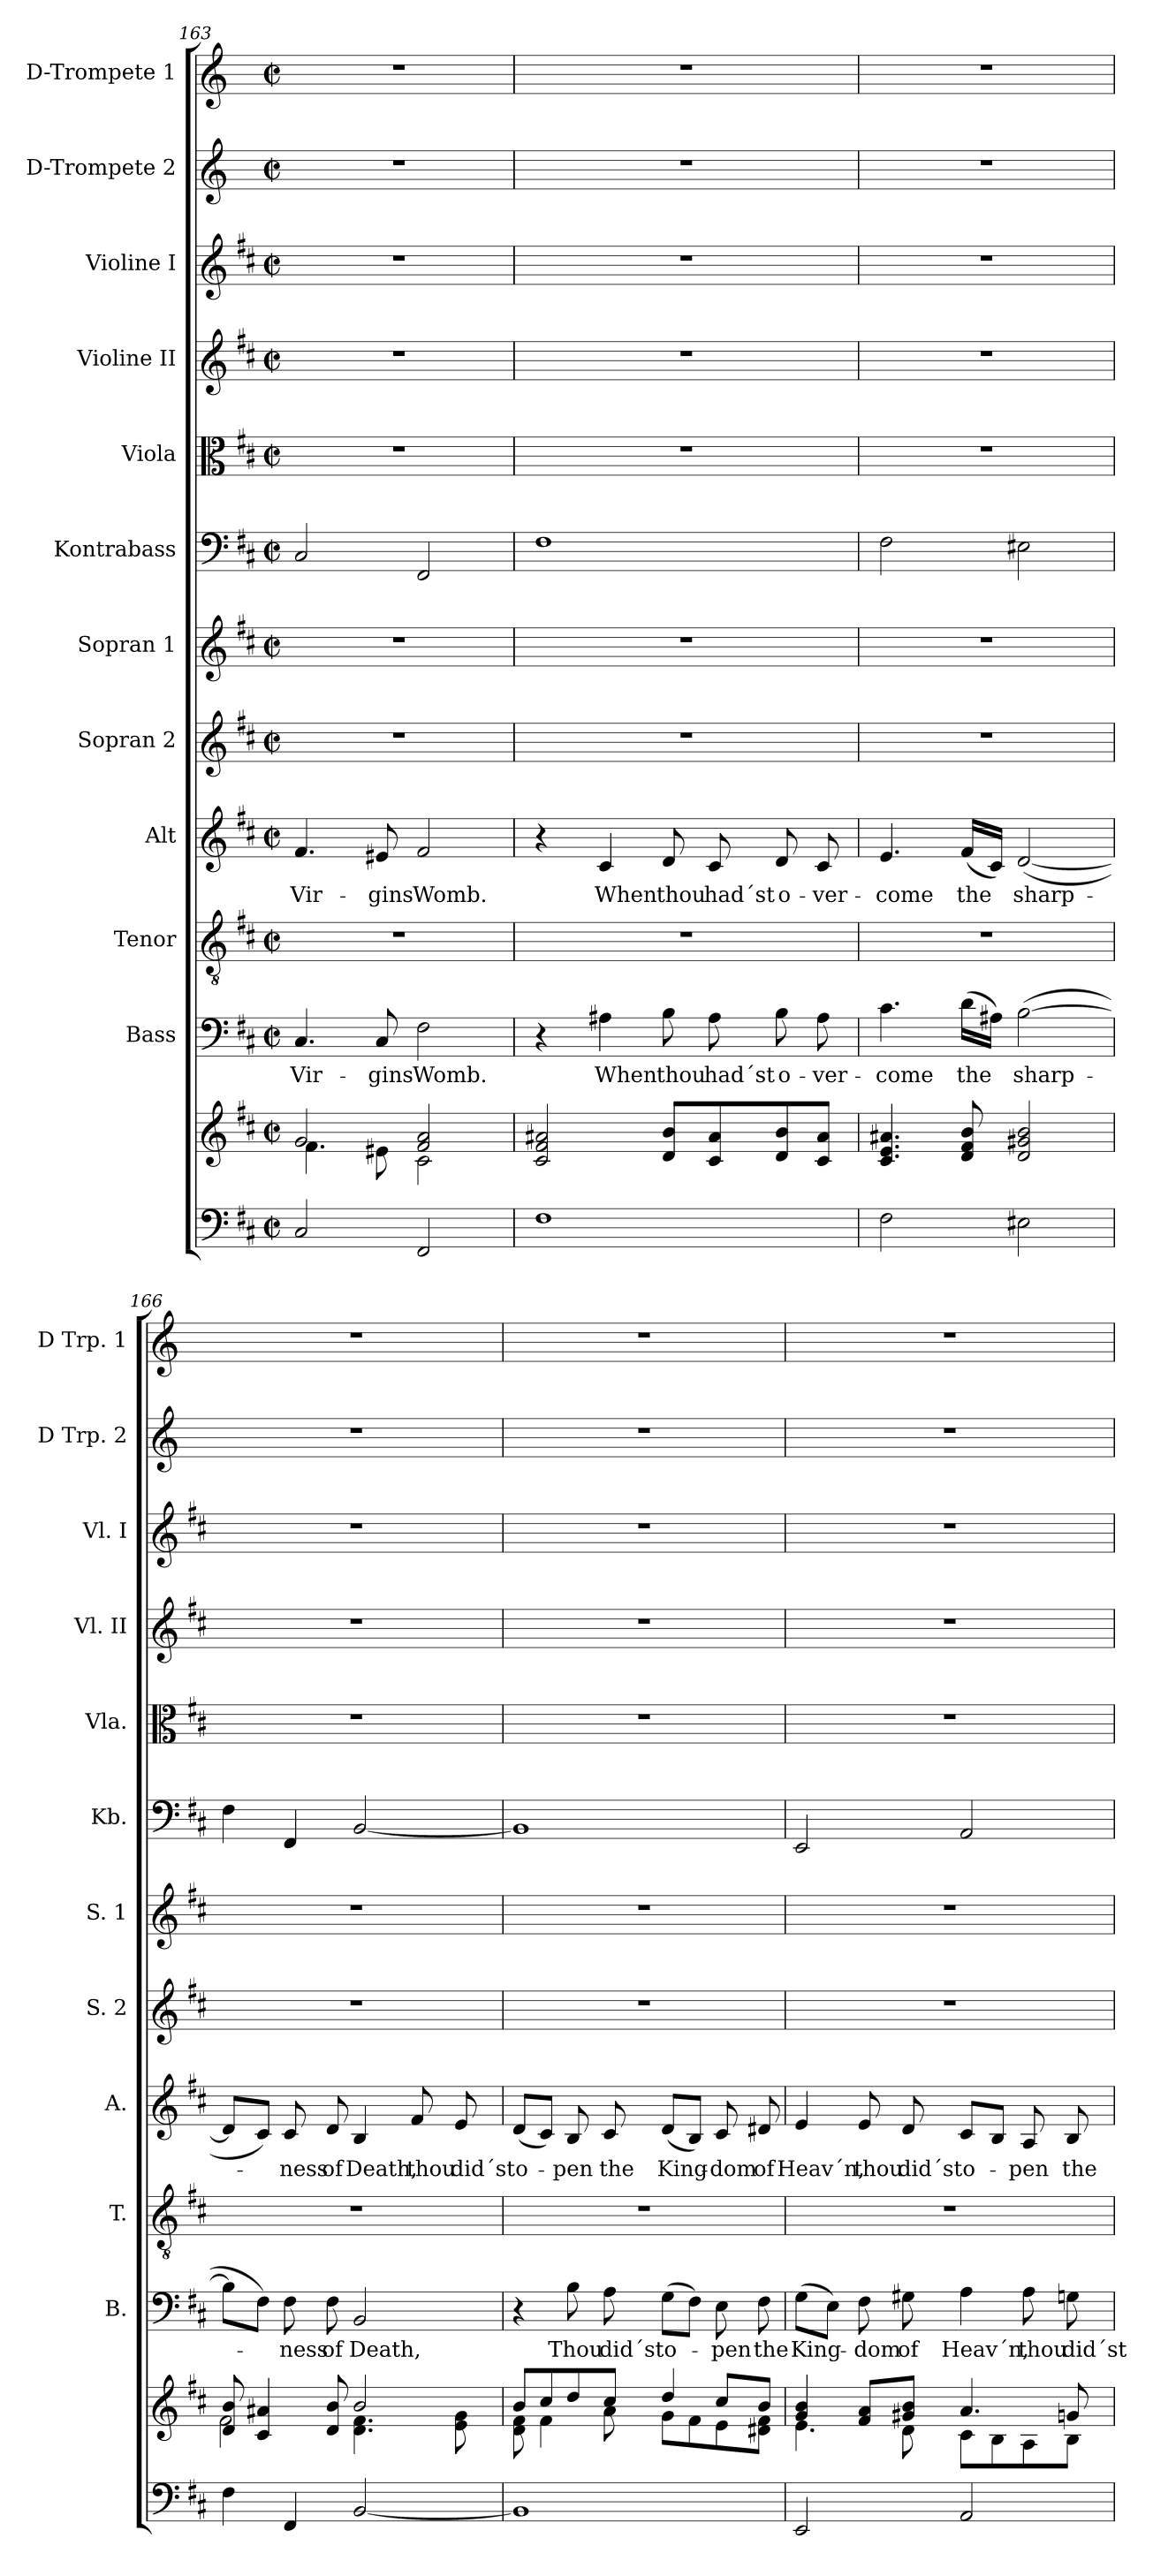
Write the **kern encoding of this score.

**kern	**kern	**kern	**text	**kern	**kern	**text	**kern	**kern	**kern	**kern	**kern	**kern	**kern	**kern
*part12	*part12	*part11	*part11	*part10	*part9	*part9	*part8	*part7	*part6	*part5	*part4	*part3	*part2	*part1
*staff13	*staff12	*staff11	*staff11	*staff10	*staff9	*staff9	*staff8	*staff7	*staff6	*staff5	*staff4	*staff3	*staff2	*staff1
*	*	*I"Bass	*	*I"Tenor	*I"Alt	*	*I"Sopran 2	*I"Sopran 1	*I"Kontrabass	*I"Viola	*I"Violine II	*I"Violine I	*I"D-Trompete 2	*I"D-Trompete 1
*	*	*I'B.	*	*I'T.	*I'A.	*	*I'S. 2	*I'S. 1	*I'Kb.	*I'Vla.	*I'Vl. II	*I'Vl. I	*I'D Trp. 2	*I'D Trp. 1
*clefF4	*clefG2	*clefF4	*	*clefGv2	*clefG2	*	*clefG2	*clefG2	*clefF4	*clefC3	*clefG2	*clefG2	*clefG2	*clefG2
*	*	*	*	*	*	*	*	*	*ITrd7c12	*	*	*	*ITrd-1c-2	*ITrd-1c-2
*k[f#c#]	*k[f#c#]	*k[f#c#]	*	*k[f#c#]	*k[f#c#]	*	*k[f#c#]	*k[f#c#]	*k[f#c#]	*k[f#c#]	*k[f#c#]	*k[f#c#]	*k[f#c#]	*k[f#c#]
*D:	*D:	*D:	*	*D:	*D:	*	*D:	*D:	*D:	*D:	*D:	*D:	*D:	*D:
*M2/2	*M2/2	*M2/2	*	*M2/2	*M2/2	*	*M2/2	*M2/2	*M2/2	*M2/2	*M2/2	*M2/2	*M2/2	*M2/2
*met(c|)	*met(c|)	*met(c|)	*	*met(c|)	*met(c|)	*	*met(c|)	*met(c|)	*met(c|)	*met(c|)	*met(c|)	*met(c|)	*met(c|)	*met(c|)
=163	=163	=163	=163	=163	=163	=163	=163	=163	=163	=163	=163	=163	=163	=163
*	*^	*	*	*	*	*	*	*	*	*	*	*	*	*
!	!	!	!	!LO:LY:b	!	!	!LO:LY:b	!	!	!	!	!	!	!	!
2C#/	2g/	4.f#\	4.C#/	Vir-	1r	4.f#/	Vir-	1r	1r	2CC#/	1r	1r	1r	1r	1r
!	!	!	!	!LO:LY:b	!	!	!LO:LY:b	!	!	!	!	!	!	!	!
.	.	8e#X\	8C#/	-gins	.	8e#X/	-gins	.	.	.	.	.	.	.	.
!	!	!	!	!LO:LY:b	!	!	!LO:LY:b	!	!	!	!	!	!	!	!
2FF#/	2f#/ 2a/	2c#\	2F#\	Womb.	.	2f#/	Womb.	.	.	2FFF#/	.	.	.	.	.
*	*v	*v	*	*	*	*	*	*	*	*	*	*	*	*	*
=164	=164	=164	=164	=164	=164	=164	=164	=164	=164	=164	=164	=164	=164	=164
1F#	2c#/ 2f#/ 2a#X/	4r	.	1r	4r	.	1r	1r	1FF#	1r	1r	1r	1r	1r
!	!	!	!LO:LY:b	!	!	!LO:LY:b	!	!	!	!	!	!	!	!
.	.	4A#X\	When	.	4c#/	When	.	.	.	.	.	.	.	.
!	!	!	!LO:LY:b	!	!	!LO:LY:b	!	!	!	!	!	!	!	!
.	8d/ 8b/L	8B\	thou	.	8d/	thou	.	.	.	.	.	.	.	.
!	!	!	!LO:LY:b	!	!	!LO:LY:b	!	!	!	!	!	!	!	!
.	8c#/ 8a#/	8A#\	had´st	.	8c#/	had´st	.	.	.	.	.	.	.	.
!	!	!	!LO:LY:b	!	!	!LO:LY:b	!	!	!	!	!	!	!	!
.	8d/ 8b/	8B\	o-	.	8d/	o-	.	.	.	.	.	.	.	.
!	!	!	!LO:LY:b	!	!	!LO:LY:b	!	!	!	!	!	!	!	!
.	8c#/ 8a#/J	8A#\	-ver-	.	8c#/	-ver-	.	.	.	.	.	.	.	.
!!LO:PB:g=z
=165	=165	=165	=165	=165	=165	=165	=165	=165	=165	=165	=165	=165	=165	=165
!	!	!	!LO:LY:b	!	!	!LO:LY:b	!	!	!	!	!	!	!	!
2F#\	4.c#/ 4.e/ 4.a#X/	4.c#\	-come	1r	4.e/	-come	1r	1r	2FF#\	1r	1r	1r	1r	1r
!	!	!	!LO:LY:b	!	!	!LO:LY:b	!	!	!	!	!	!	!	!
.	8d/ 8f#/ 8b/	(>16d\LL	the	.	(<16f#/LL	the	.	.	.	.	.	.	.	.
.	.	16A#X\JJ)	.	.	16c#/JJ)	.	.	.	.	.	.	.	.	.
!	!	!	!LO:LY:b	!	!	!LO:LY:b	!	!	!	!	!	!	!	!
2E#X\	2d/ 2g#X/ 2b/	(>[2B\	sharp-	.	([2d/	sharp-	.	.	2EE#X\	.	.	.	.	.
=166	=166	=166	=166	=166	=166	=166	=166	=166	=166	=166	=166	=166	=166	=166
*	*^	*	*	*	*	*	*	*	*	*	*	*	*	*
4F#\	8d/ 8b/	2f#\	8B\L]	.	1r	8d/L]	.	1r	1r	4FF#\	1r	1r	1r	1r	1r
.	4c#/ 4a#X/	.	8F#\J)	.	.	8c#/J)	.	.	.	.	.	.	.	.	.
!	!	!	!	!LO:LY:b	!	!	!LO:LY:b	!	!	!	!	!	!	!	!
4FF#/	.	.	8F#\	-ness	.	8c#/	-ness	.	.	4FFF#/	.	.	.	.	.
!	!	!	!	!LO:LY:b	!	!	!LO:LY:b	!	!	!	!	!	!	!	!
.	8d/ 8b/	.	8F#\	of	.	8d/	of	.	.	.	.	.	.	.	.
!	!	!	!	!LO:LY:b	!	!	!LO:LY:b	!	!	!	!	!	!	!	!
[2BB/	2b/	4.d\ 4.f#\	2BB/	Death,	.	4B/	Death,	.	.	[2BBB/	.	.	.	.	.
!	!	!	!	!	!	!	!LO:LY:b	!	!	!	!	!	!	!	!
.	.	.	.	.	.	8f#/	thou	.	.	.	.	.	.	.	.
!	!	!	!	!	!	!	!LO:LY:b	!	!	!	!	!	!	!	!
.	.	8e\ 8g\	.	.	.	8e/	did´st	.	.	.	.	.	.	.	.
=167	=167	=167	=167	=167	=167	=167	=167	=167	=167	=167	=167	=167	=167	=167	=167
!	!	!	!	!	!	!	!LO:LY:b	!	!	!	!	!	!	!	!
1BB]	8b/L	8d\ 8f#\	4r	.	1r	(<8d/L	o-	1r	1r	1BBB]	1r	1r	1r	1r	1r
.	8cc#/	4f#\	.	.	.	8c#/J)	.	.	.	.	.	.	.	.	.
!	!	!	!	!LO:LY:b	!	!	!LO:LY:b	!	!	!	!	!	!	!	!
.	8dd/	.	8B\	Thou	.	8B/	-pen	.	.	.	.	.	.	.	.
!	!	!	!	!LO:LY:b	!	!	!LO:LY:b	!	!	!	!	!	!	!	!
.	8cc#/J	8a\	8A\	did´st	.	8c#/	the	.	.	.	.	.	.	.	.
!	!	!	!	!LO:LY:b	!	!	!LO:LY:b	!	!	!	!	!	!	!	!
.	4dd/	8g\L	(>8G\L	o-	.	(<8d/L	King-	.	.	.	.	.	.	.	.
.	.	8f#\	8F#\J)	.	.	8B/J)	.	.	.	.	.	.	.	.	.
!	!	!	!	!LO:LY:b	!	!	!LO:LY:b	!	!	!	!	!	!	!	!
.	8cc#/L	8e\	8E\	-pen	.	8c#/	-dom	.	.	.	.	.	.	.	.
!	!	!	!	!LO:LY:b	!	!	!LO:LY:b	!	!	!	!	!	!	!	!
.	8b/J	8d#X\ 8f#\J	8F#\	the	.	8d#X/	of	.	.	.	.	.	.	.	.
!!LO:PB:g=z
=168	=168	=168	=168	=168	=168	=168	=168	=168	=168	=168	=168	=168	=168	=168	=168
!	!	!	!	!LO:LY:b	!	!	!LO:LY:b	!	!	!	!	!	!	!	!
2EE/	4g/ 4b/	4.e\	(>8G\L	King-	1r	4e/	Heav´n,	1r	1r	2EEE/	1r	1r	1r	1r	1r
.	.	.	8E\J)	.	.	.	.	.	.	.	.	.	.	.	.
!	!	!	!	!LO:LY:b	!	!	!LO:LY:b	!	!	!	!	!	!	!	!
.	8f#/ 8a/L	.	8F#\	-dom	.	8e/	thou	.	.	.	.	.	.	.	.
!	!	!	!	!LO:LY:b	!	!	!LO:LY:b	!	!	!	!	!	!	!	!
.	8g#X/ 8b/J	8d\	8G#X\	of	.	8d/	did´st	.	.	.	.	.	.	.	.
!	!	!	!	!LO:LY:b	!	!	!LO:LY:b	!	!	!	!	!	!	!	!
2AA/	4.a/	8c#\L	4A\	Heav´n,	.	8c#/L	o-	.	.	2AAA/	.	.	.	.	.
.	.	8B\	.	.	.	8B/J	.	.	.	.	.	.	.	.	.
!	!	!	!	!LO:LY:b	!	!	!LO:LY:b	!	!	!	!	!	!	!	!
.	.	8A\	8A\	thou	.	8A/	-pen	.	.	.	.	.	.	.	.
!	!	!	!	!LO:LY:b	!	!	!LO:LY:b	!	!	!	!	!	!	!	!
.	8gn/	8B\J	8Gn\	did´st	.	8B/	the	.	.	.	.	.	.	.	.
*	*v	*v	*	*	*	*	*	*	*	*	*	*	*	*	*
=	=	=	=	=	=	=	=	=	=	=	=	=	=	=
*-	*-	*-	*-	*-	*-	*-	*-	*-	*-	*-	*-	*-	*-	*-
